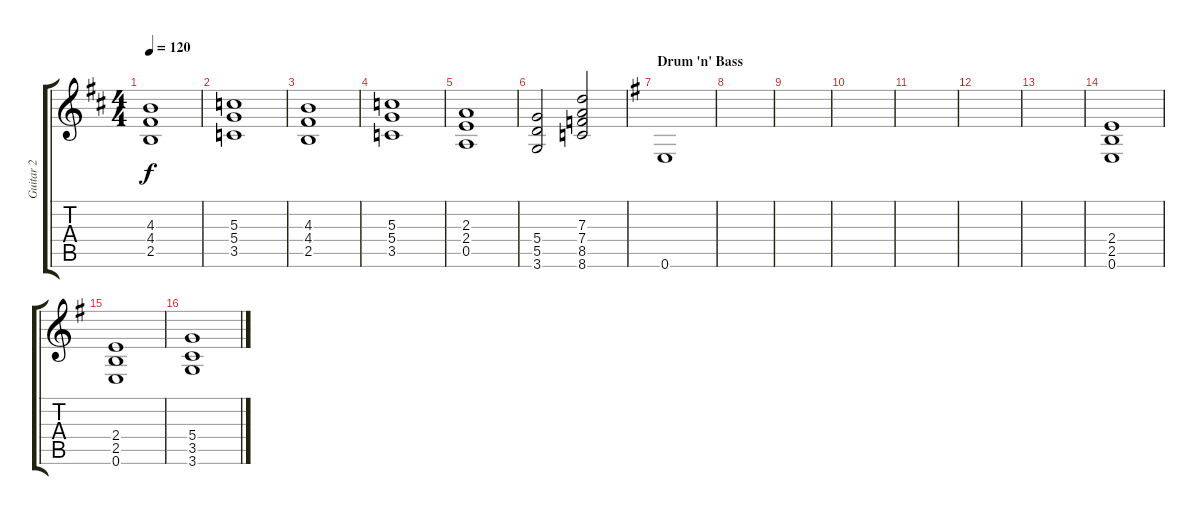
\track ("Guitar 2" "Guitar 2") {instrument distortionguitar}
\staff {score tabs}
\tuning (E4 B3 G3 D3 A2 E2) {hide}
\ts (4 4)
\tempo 120
\clef g2
\ks bminor
(4.3 4.4 2.5).1{dy f} |
(5.3 5.4 3.5).1 |
(4.3 4.4 2.5).1 |
(5.3 5.4 3.5).1 |
(2.3 2.4 0.5).1 |
(5.4 5.5 3.6).2 (7.3 7.4 8.5 8.6).2 |
\section ("" "Drum 'n' Bass")
\ks eminor
0.6.1 |
|
|
|
|
|
|
(2.4 2.5 0.6).1{volume 11 balance 0 instrument distortionguitar} |
(2.4 2.5 0.6).1 |
(5.4 3.5 3.6).1
